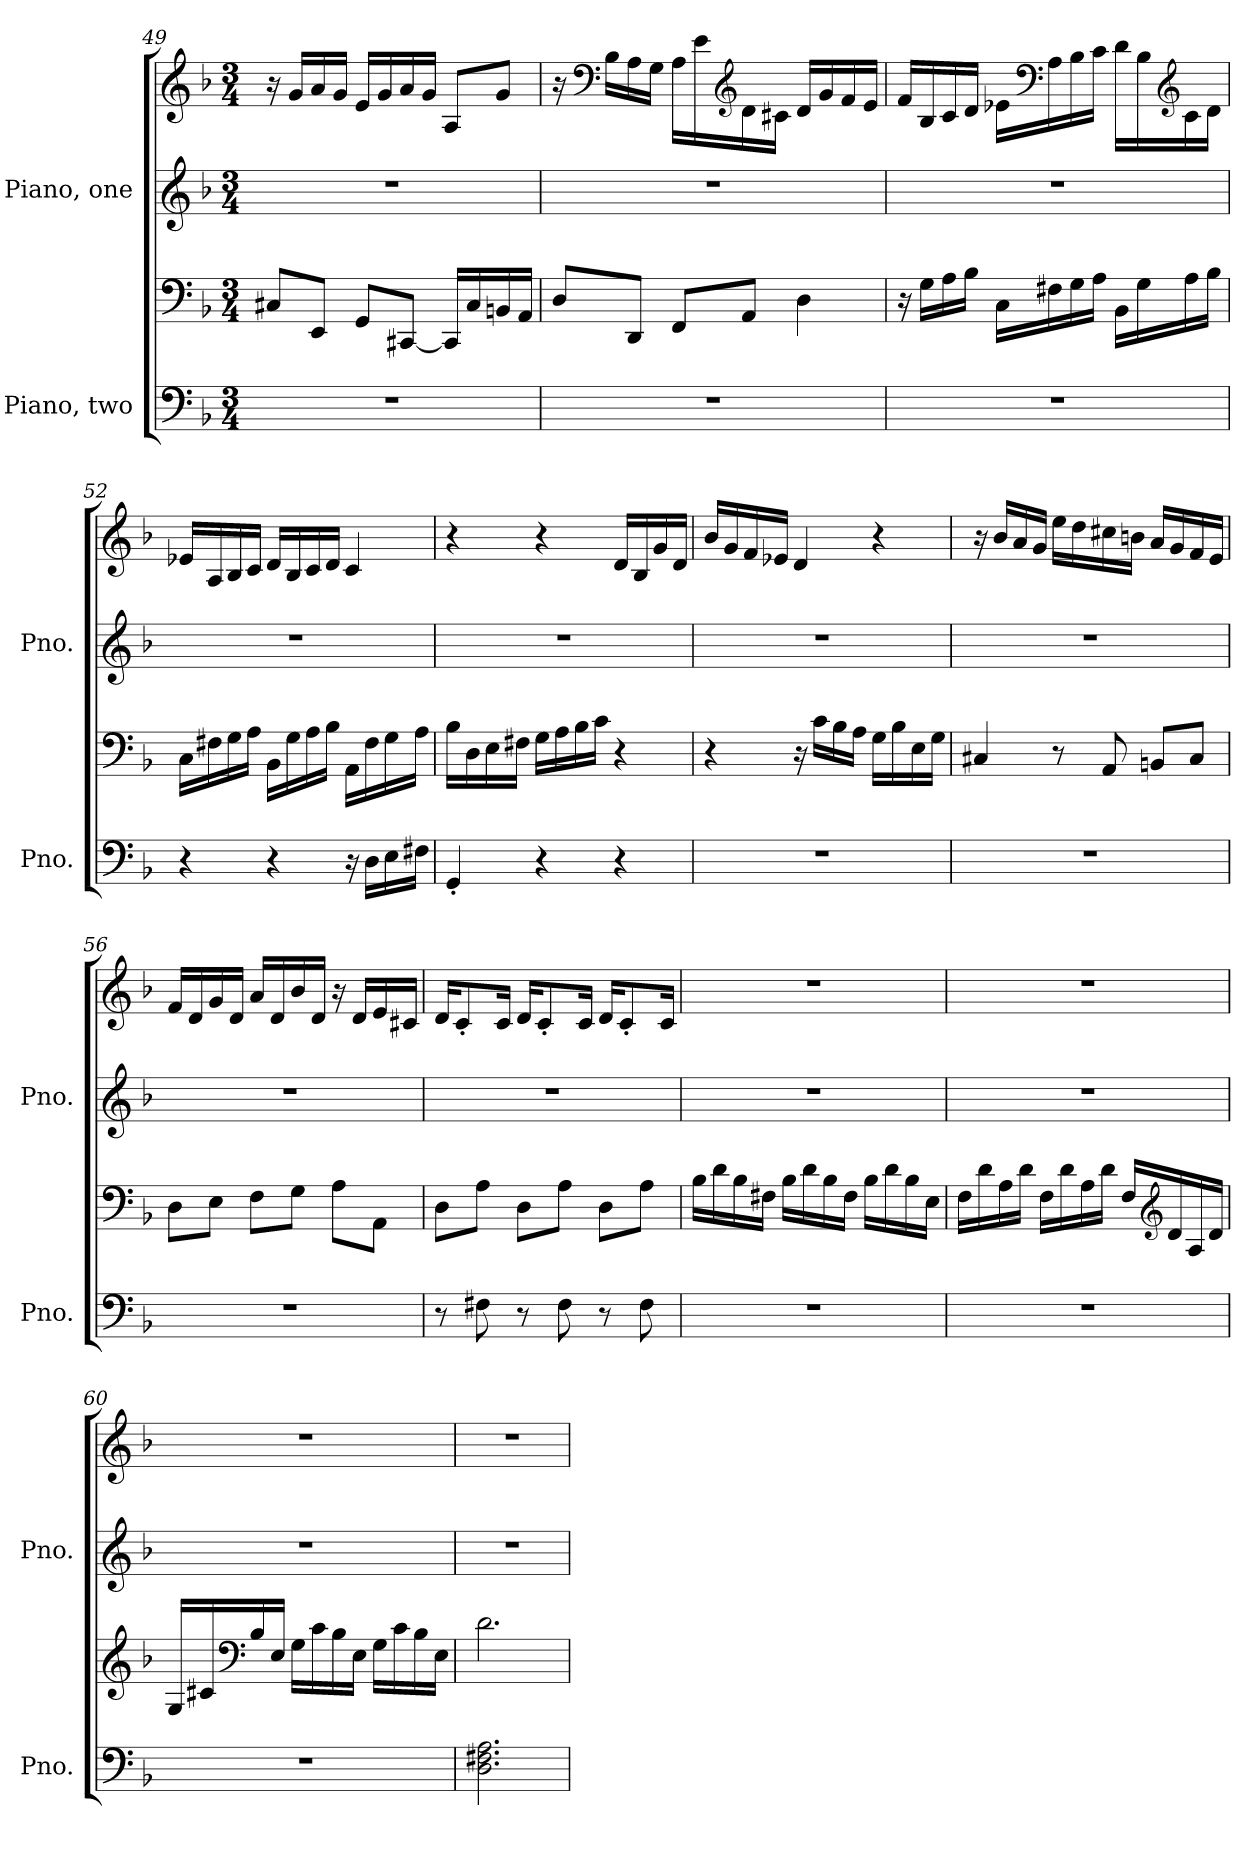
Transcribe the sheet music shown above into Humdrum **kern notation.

**kern	**kern	**kern	**kern
*part2	*part2	*part1	*part1
*staff4	*staff3	*staff2	*staff1
*I"Piano, two	*	*I"Piano, one	*
*I'Pno.	*	*I'Pno.	*
*clefF4	*clefF4	*clefG2	*clefG2
*k[b-]	*k[b-]	*k[b-]	*k[b-]
*M3/4	*M3/4	*M3/4	*M3/4
=49	=49	=49	=49
2.r	8C#X/L	2.r	16r
.	.	.	16g/LL
.	8EE/J	.	16a/
.	.	.	16g/JJ
.	8GG/L	.	16e/LL
.	.	.	16g/
.	[8CC#X/J	.	16a/
.	.	.	16g/JJ
.	16CC#/LL]	.	8A/L
.	16C#/	.	.
.	16BBn/	.	8g/J
.	16AA/JJ	.	.
=50	=50	=50	=50
2.r	8D/L	2.r	16r
*	*	*	*clefF4
.	.	.	16B-\LL
.	8DD/J	.	16A\
.	.	.	16G\JJ
.	8FF/L	.	16A\LL
.	.	.	16e\
*	*	*	*clefG2
.	8AA/J	.	16d\
.	.	.	16c#X\JJ
.	4D\	.	16d/LL
.	.	.	16g/
.	.	.	16f/
.	.	.	16e/JJ
!!LO:LB:g=z
=51	=51	=51	=51
2.r	16r	2.r	16f/LL
.	16G\LL	.	16B-/
.	16A\	.	16c/
.	16B-\JJ	.	16d/JJ
.	16C\LL	.	16e-X\LL
*	*	*	*clefF4
.	16F#X\	.	16A\
.	16G\	.	16B-\
.	16A\JJ	.	16c\JJ
.	16BB-\LL	.	16d\LL
.	16G\	.	16B-\
*	*	*	*clefG2
.	16A\	.	16c\
.	16B-\JJ	.	16d\JJ
=52	=52	=52	=52
4r	16C\LL	2.r	16e-X/LL
.	16F#X\	.	16A/
.	16G\	.	16B-/
.	16A\JJ	.	16c/JJ
4r	16BB-\LL	.	16d/LL
.	16G\	.	16B-/
.	16A\	.	16c/
.	16B-\JJ	.	16d/JJ
16r	16AA\LL	.	4c/
16D\LL	16F#\	.	.
16E\	16G\	.	.
16F#X\JJ	16A\JJ	.	.
!!LO:PB:g=z
=53	=53	=53	=53
4GG'/	16B-\LL	2.r	4r
.	16D\	.	.
.	16E\	.	.
.	16F#X\JJ	.	.
4r	16G\LL	.	4r
.	16A\	.	.
.	16B-\	.	.
.	16c\JJ	.	.
4r	4r	.	16d/LL
.	.	.	16B-/
.	.	.	16g/
.	.	.	16d/JJ
=54	=54	=54	=54
2.r	4r	2.r	16b-/LL
.	.	.	16g/
.	.	.	16f/
.	.	.	16e-X/JJ
.	16r	.	4d/
.	16c\LL	.	.
.	16B-\	.	.
.	16A\JJ	.	.
.	16G\LL	.	4r
.	16B-\	.	.
.	16E\	.	.
.	16G\JJ	.	.
=55	=55	=55	=55
2.r	4C#X/	2.r	16r
.	.	.	16b-/LL
.	.	.	16a/
.	.	.	16g/JJ
.	8r	.	16ee\LL
.	.	.	16dd\
.	8AA/	.	16cc#X\
.	.	.	16bn\JJ
.	8BBn/L	.	16a/LL
.	.	.	16g/
.	8C#/J	.	16f/
.	.	.	16e/JJ
!!LO:LB:g=z
=56	=56	=56	=56
2.r	8D\L	2.r	16f/LL
.	.	.	16d/
.	8E\J	.	16g/
.	.	.	16d/JJ
.	8F\L	.	16a/LL
.	.	.	16d/
.	8G\J	.	16b-/
.	.	.	16d/JJ
.	8A\L	.	16r
.	.	.	16d/LL
.	8AA\J	.	16e/
.	.	.	16c#X/JJ
=57	=57	=57	=57
8r	8D\L	2.r	16d/KL
.	.	.	8c'/
8F#X\	8A\J	.	.
.	.	.	16c/Jk
8r	8D\L	.	16d/KL
.	.	.	8c'/
8F#\	8A\J	.	.
.	.	.	16c/Jk
8r	8D\L	.	16d/KL
.	.	.	8c'/
8F#\	8A\J	.	.
.	.	.	16c/Jk
=58	=58	=58	=58
2.r	16B-\LL	2.r	2.r
.	16d\	.	.
.	16B-\	.	.
.	16F#X\JJ	.	.
.	16B-\LL	.	.
.	16d\	.	.
.	16B-\	.	.
.	16F#\JJ	.	.
.	16B-\LL	.	.
.	16d\	.	.
.	16B-\	.	.
.	16E\JJ	.	.
!!LO:LB:g=z
=59	=59	=59	=59
2.r	16F\LL	2.r	2.r
.	16d\	.	.
.	16A\	.	.
.	16d\JJ	.	.
.	16F\LL	.	.
.	16d\	.	.
.	16A\	.	.
.	16d\JJ	.	.
.	16F/LL	.	.
*	*clefG2	*	*
.	16d/	.	.
.	16A/	.	.
.	16d/JJ	.	.
=60	=60	=60	=60
2.r	16G/LL	2.r	2.r
.	16c#X/	.	.
*	*clefF4	*	*
.	16B-/	.	.
.	16E/JJ	.	.
.	16G\LL	.	.
.	16c#\	.	.
.	16B-\	.	.
.	16E\JJ	.	.
.	16G\LL	.	.
.	16c#\	.	.
.	16B-\	.	.
.	16E\JJ	.	.
=61	=61	=61	=61
2.D\ 2.F#X\ 2.A\	2.d\	2.r	2.r
=	=	=	=
*-	*-	*-	*-
